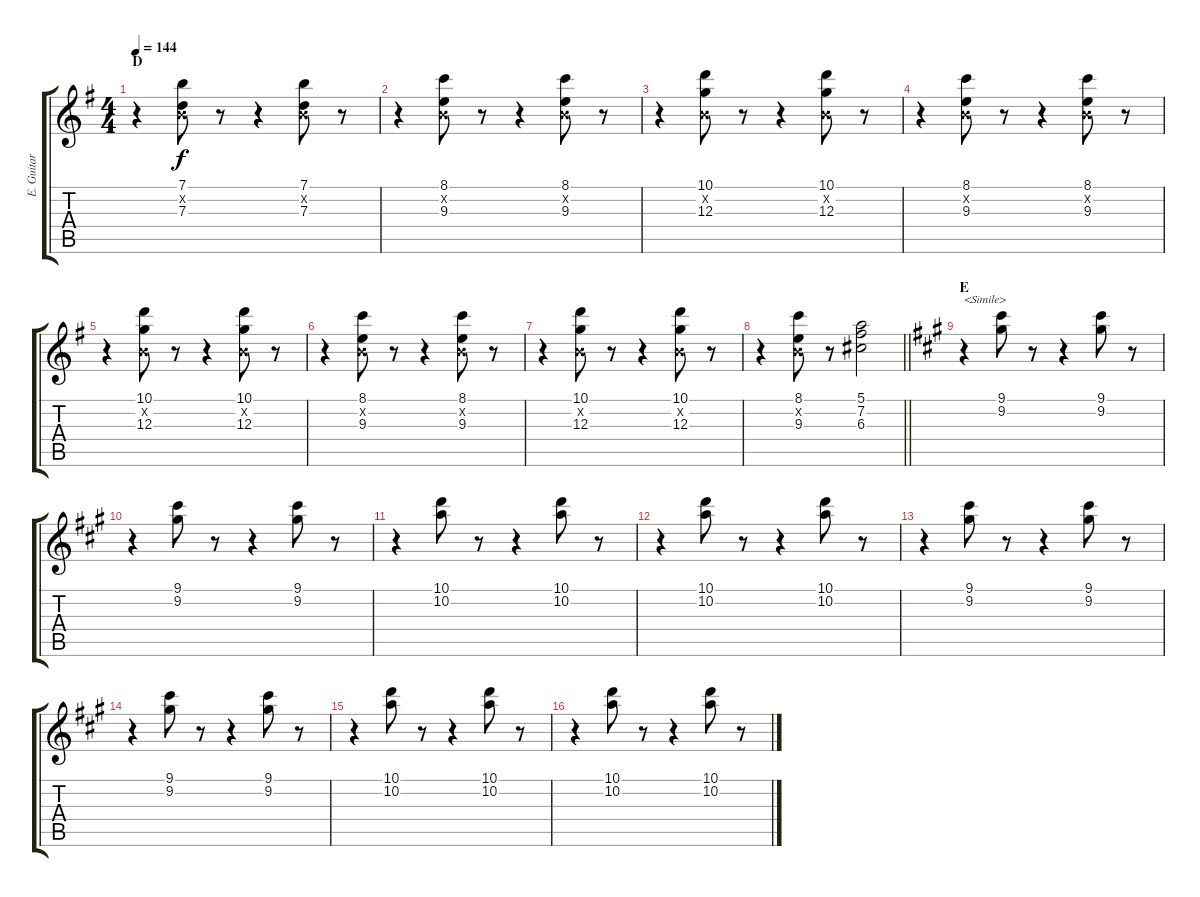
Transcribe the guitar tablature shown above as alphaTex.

\track ("E. Guitar III" "E. Guitar ") {instrument electricguitarclean}
\staff {score tabs}
\tuning (E4 B3 G3 D3 A2 E2) {hide}
\ts (4 4)
\section ("" "D")
\tempo 144
\clef g2
\ks g
r.4{dy f} (7.1 0.2{x} 7.3).8 r.8 r.4 (7.1 0.2{x} 7.3).8 r.8 |
r.4 (8.1 0.2{x} 9.3).8 r.8 r.4 (8.1 0.2{x} 9.3).8 r.8 |
r.4 (10.1 0.2{x} 12.3).8 r.8 r.4 (10.1 0.2{x} 12.3).8 r.8 |
r.4 (8.1 0.2{x} 9.3).8 r.8 r.4 (8.1 0.2{x} 9.3).8 r.8 |
r.4 (10.1 0.2{x} 12.3).8 r.8 r.4 (10.1 0.2{x} 12.3).8 r.8 |
r.4 (8.1 0.2{x} 9.3).8 r.8 r.4 (8.1 0.2{x} 9.3).8 r.8 |
r.4 (10.1 0.2{x} 12.3).8 r.8 r.4 (10.1 0.2{x} 12.3).8 r.8 |
\barLineRight lightlight
r.4 (8.1 0.2{x} 9.3).8 r.8 (5.1 7.2 6.3).2 |
\section ("" "E")
\ks a
r.4{txt "<Simile>"} (9.1 9.2).8 r.8 r.4 (9.1 9.2).8 r.8 |
r.4 (9.1 9.2).8 r.8 r.4 (9.1 9.2).8 r.8 |
r.4 (10.1 10.2).8 r.8 r.4 (10.1 10.2).8 r.8 |
r.4 (10.1 10.2).8 r.8 r.4 (10.1 10.2).8 r.8 |
r.4 (9.1 9.2).8 r.8 r.4 (9.1 9.2).8 r.8 |
r.4 (9.1 9.2).8 r.8 r.4 (9.1 9.2).8 r.8 |
r.4 (10.1 10.2).8 r.8 r.4 (10.1 10.2).8 r.8 |
r.4 (10.1 10.2).8 r.8 r.4 (10.1 10.2).8 r.8
